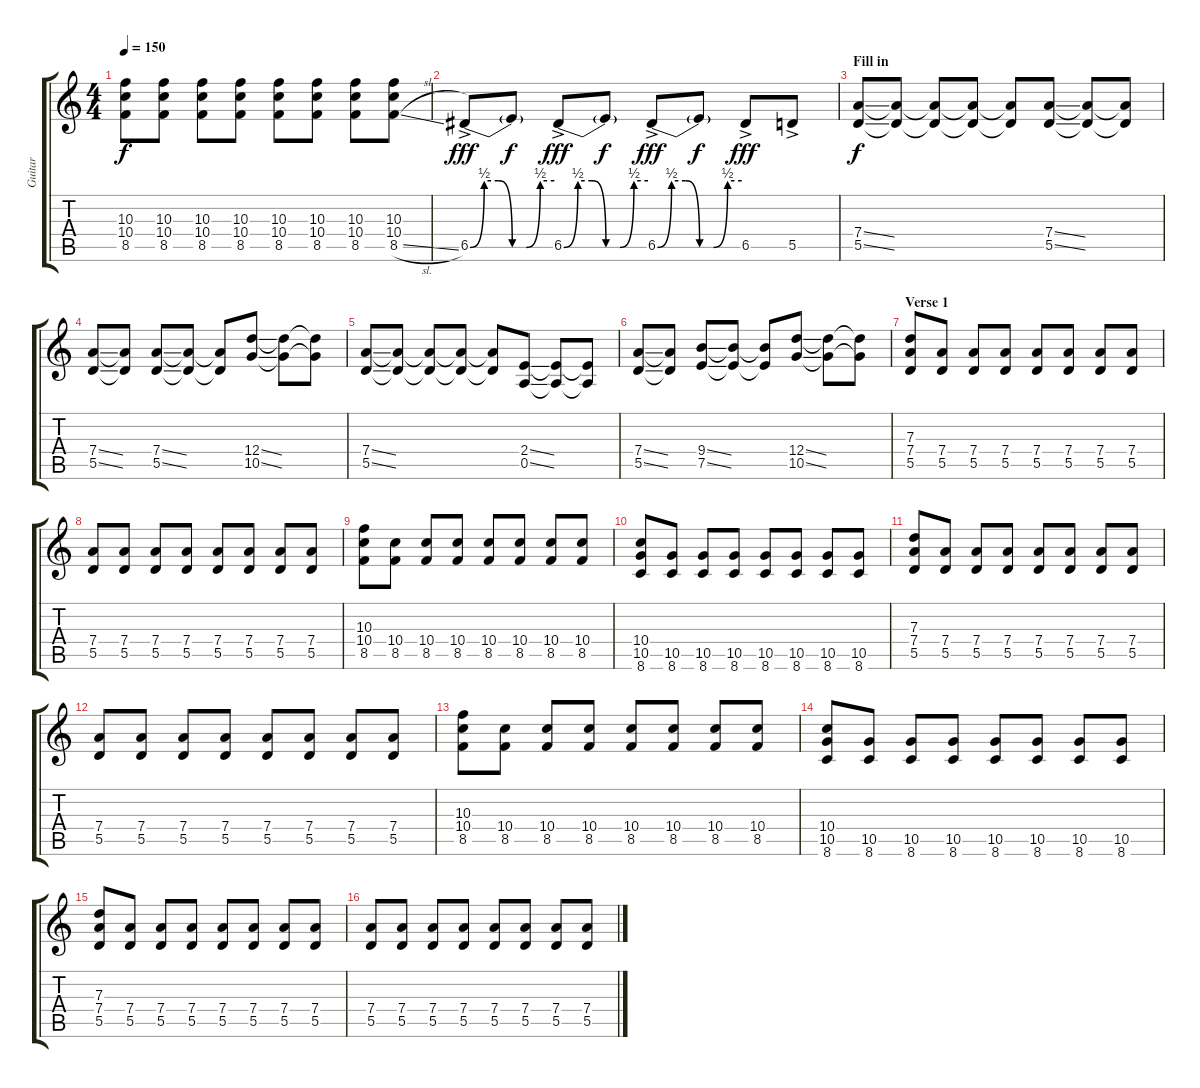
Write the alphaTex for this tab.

\track ("Guitar" "Guitar") {instrument overdrivenguitar}
\staff {score tabs}
\tuning (E4 B3 G3 D3 A2 E2) {hide}
\ts (4 4)
\tempo 150
\clef g2
\ks c
(10.3 10.4 8.5).8{dy f} (10.3 10.4 8.5).8 (10.3 10.4 8.5).8 (10.3 10.4 8.5).8 (10.3 10.4 8.5).8 (10.3 10.4 8.5).8 (10.3 10.4 8.5).8 (10.3 10.4 8.5{sl}).8 |
6.5{be (custom 0 0 10 2 20 2 30 0 40 0 50 2 60 2) ac}.8{dy fff} 6.5{t}.8{dy f} 6.5{be (custom 0 0 10 2 20 2 30 0 40 0 50 2 60 2) ac}.8{dy fff} 6.5{t}.8{dy f} 6.5{be (custom 0 0 10 2 20 2 30 0 40 0 50 2 60 2) ac}.8{dy fff} 6.5{t}.8{dy f} 6.5{ac}.8{dy fff} 5.5{ac}.8 |
\section ("" "Fill in")
(7.4{ss} 5.5{ss}).8{dy f} (7.4{t} 5.5{t}).8 (7.4{t} 5.5{t}).8 (7.4{t} 5.5{t}).8 (7.4{t} 5.5{t}).8 (7.4{ss} 5.5{ss}).8 (7.4{t} 5.5{t}).8 (7.4{t} 5.5{t}).8 |
(7.4{ss} 5.5{ss}).8 (7.4{t} 5.5{t}).8 (7.4{ss} 5.5{ss}).8 (7.4{t} 5.5{t}).8 (7.4{t} 5.5{t}).8 (12.4{ss} 10.5{ss}).8 (12.4{t} 10.5{t}).8 (12.4{t} 10.5{t}).8 |
(7.4{ss} 5.5{ss}).8 (7.4{t} 5.5{t}).8 (7.4{t} 5.5{t}).8 (7.4{t} 5.5{t}).8 (7.4{t} 5.5{t}).8 (2.4{ss} 0.5{ss}).8 (2.4{t} 0.5{t}).8 (2.4{t} 0.5{t}).8 |
(7.4{ss} 5.5{ss}).8 (7.4{t} 5.5{t}).8 (9.4{ss} 7.5{ss}).8 (9.4{t} 7.5{t}).8 (9.4{t} 7.5{t}).8 (12.4{ss} 10.5{ss}).8 (12.4{t} 10.5{t}).8 (12.4{t} 10.5{t}).8 |
\section ("" "Verse 1")
(7.3 7.4 5.5).8 (7.4 5.5).8 (7.4 5.5).8 (7.4 5.5).8 (7.4 5.5).8 (7.4 5.5).8 (7.4 5.5).8 (7.4 5.5).8 |
(7.4 5.5).8 (7.4 5.5).8 (7.4 5.5).8 (7.4 5.5).8 (7.4 5.5).8 (7.4 5.5).8 (7.4 5.5).8 (7.4 5.5).8 |
(10.3 10.4 8.5).8 (10.4 8.5).8 (10.4 8.5).8 (10.4 8.5).8 (10.4 8.5).8 (10.4 8.5).8 (10.4 8.5).8 (10.4 8.5).8 |
(10.4 10.5 8.6).8 (10.5 8.6).8 (10.5 8.6).8 (10.5 8.6).8 (10.5 8.6).8 (10.5 8.6).8 (10.5 8.6).8 (10.5 8.6).8 |
(7.3 7.4 5.5).8 (7.4 5.5).8 (7.4 5.5).8 (7.4 5.5).8 (7.4 5.5).8 (7.4 5.5).8 (7.4 5.5).8 (7.4 5.5).8 |
(7.4 5.5).8 (7.4 5.5).8 (7.4 5.5).8 (7.4 5.5).8 (7.4 5.5).8 (7.4 5.5).8 (7.4 5.5).8 (7.4 5.5).8 |
(10.3 10.4 8.5).8 (10.4 8.5).8 (10.4 8.5).8 (10.4 8.5).8 (10.4 8.5).8 (10.4 8.5).8 (10.4 8.5).8 (10.4 8.5).8 |
(10.4 10.5 8.6).8 (10.5 8.6).8 (10.5 8.6).8 (10.5 8.6).8 (10.5 8.6).8 (10.5 8.6).8 (10.5 8.6).8 (10.5 8.6).8 |
(7.3 7.4 5.5).8 (7.4 5.5).8 (7.4 5.5).8 (7.4 5.5).8 (7.4 5.5).8 (7.4 5.5).8 (7.4 5.5).8 (7.4 5.5).8 |
(7.4 5.5).8 (7.4 5.5).8 (7.4 5.5).8 (7.4 5.5).8 (7.4 5.5).8 (7.4 5.5).8 (7.4 5.5).8 (7.4 5.5).8
